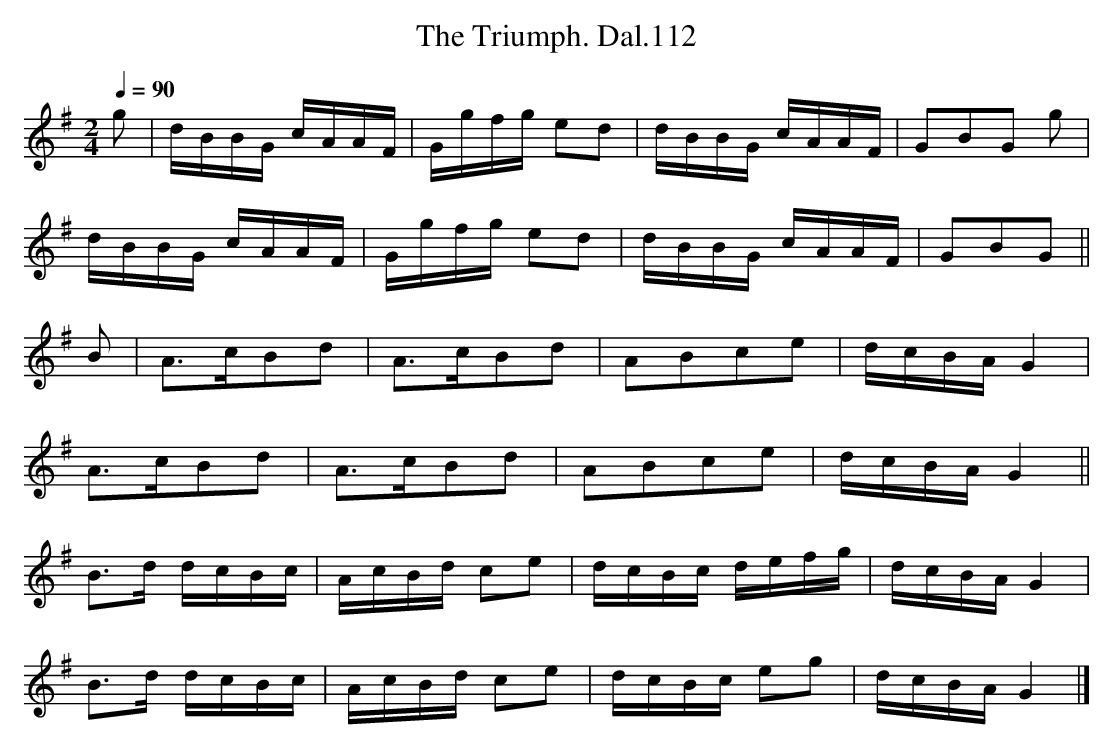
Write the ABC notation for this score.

X:1
T:Triumph. Dal.112, The
M:2/4
L:1/8
Q:1/4=90
K:G
g | d/B/B/G/ c/A/A/F/ | G/g/f/g/ ed | d/B/B/G/ c/A/A/F/ | GBG g |
d/B/B/G/ c/A/A/F/ | G/g/f/g/ ed | d/B/B/G/ c/A/A/F/ | GBG ||
B |A>cBd | A>cBd | ABce | d/c/B/A/ G2 |
A>cBd | A>cBd | ABce | d/c/B/A/ G2 ||
B>d d/c/B/c/ | A/c/B/d/ ce | d/c/B/c/ d/e/f/g/ | d/c/B/A/ G2 |
B>d d/c/B/c/ | A/c/B/d/ ce | d/c/B/c/ eg | d/c/B/A/ G2 |]
